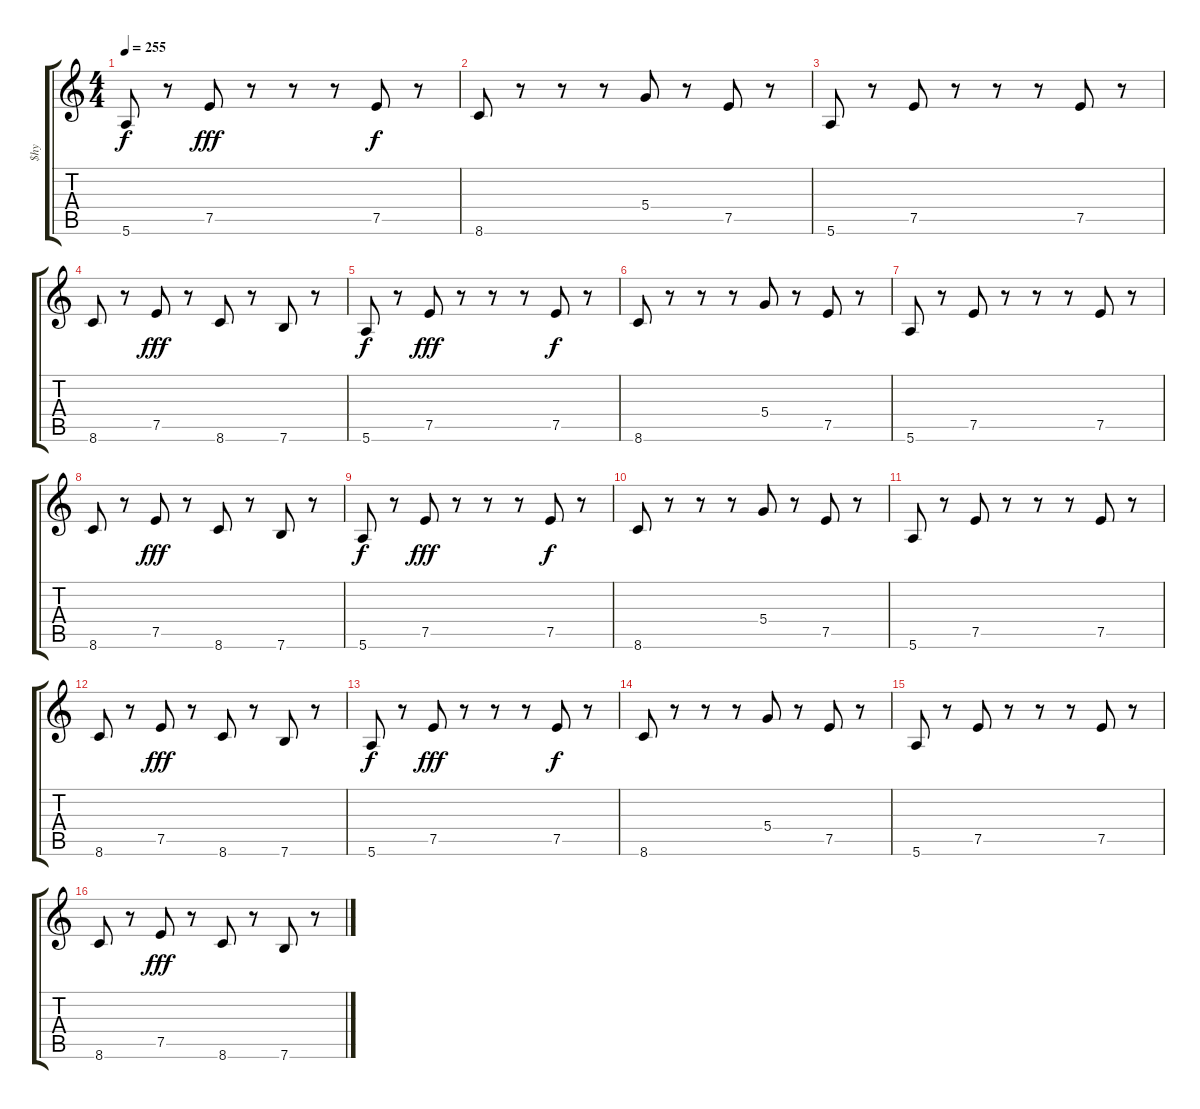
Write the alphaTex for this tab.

\track ("$hy" "$hy") {instrument distortionguitar}
\staff {score tabs}
\tuning (E4 B3 G3 D3 A2 E2) {hide}
\ts (4 4)
\tempo 255
\clef g2
\ks c
5.6.8{dy f} r.8 7.5.8{dy fff} r.8 r.8 r.8 7.5.8{dy f} r.8 |
8.6.8 r.8 r.8 r.8 5.4.8 r.8 7.5.8 r.8 |
5.6.8 r.8 7.5.8 r.8 r.8 r.8 7.5.8 r.8 |
8.6.8 r.8 7.5.8{dy fff} r.8 8.6.8 r.8 7.6.8 r.8 |
5.6.8{dy f} r.8 7.5.8{dy fff} r.8 r.8 r.8 7.5.8{dy f} r.8 |
8.6.8 r.8 r.8 r.8 5.4.8 r.8 7.5.8 r.8 |
5.6.8 r.8 7.5.8 r.8 r.8 r.8 7.5.8 r.8 |
8.6.8 r.8 7.5.8{dy fff} r.8 8.6.8 r.8 7.6.8 r.8 |
5.6.8{dy f} r.8 7.5.8{dy fff} r.8 r.8 r.8 7.5.8{dy f} r.8 |
8.6.8 r.8 r.8 r.8 5.4.8 r.8 7.5.8 r.8 |
5.6.8 r.8 7.5.8 r.8 r.8 r.8 7.5.8 r.8 |
8.6.8 r.8 7.5.8{dy fff} r.8 8.6.8 r.8 7.6.8 r.8 |
5.6.8{dy f} r.8 7.5.8{dy fff} r.8 r.8 r.8 7.5.8{dy f} r.8 |
8.6.8 r.8 r.8 r.8 5.4.8 r.8 7.5.8 r.8 |
5.6.8 r.8 7.5.8 r.8 r.8 r.8 7.5.8 r.8 |
8.6.8 r.8 7.5.8{dy fff} r.8 8.6.8 r.8 7.6.8 r.8
